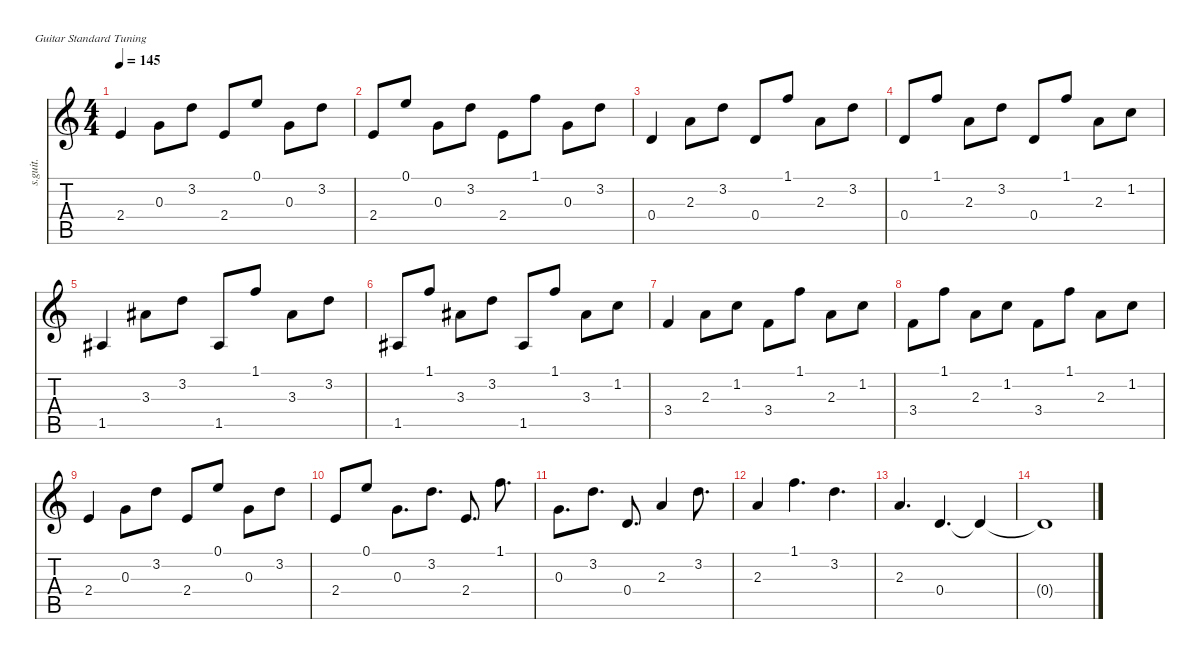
\defaultSystemsLayout 4
\hideDynamics
\bracketExtendMode nobrackets
\otherSystemsTrackNameOrientation horizontal
\track ("Steel Guitar" "s.guit.") {instrument acousticguitarsteel}
\staff {score tabs}
\tuning (E4 B3 G3 D3 A2 E2)
\ts (4 4)
\tempo 145
\clef g2
\ks c
2.4.4{dy mf beam Up} 0.3.8{beam Down} 3.2.8{beam Down} 2.4.8{beam Up} 0.1.8{beam Up} 0.3.8{beam Down} 3.2.8{beam Down} |
2.4.8{beam Up} 0.1.8{beam Up} 0.3.8{beam Down} 3.2.8{beam Down} 2.4.8{beam Down} 1.1.8{beam Down} 0.3.8{beam Down} 3.2.8{beam Down} |
0.4.4{beam Up} 2.3.8{beam Down} 3.2.8{beam Down} 0.4.8{beam Up} 1.1.8{beam Up} 2.3.8{beam Down} 3.2.8{beam Down} |
0.4.8{beam Up} 1.1.8{beam Up} 2.3.8{beam Down} 3.2.8{beam Down} 0.4.8{beam Up} 1.1.8{beam Up} 2.3.8{beam Down} 1.2.8{beam Down} |
1.5{acc #}.4{beam Up} 3.3{acc #}.8{beam Down} 3.2.8{beam Down} 1.5{acc #}.8{beam Up} 1.1.8{beam Up} 3.3{acc #}.8{beam Down} 3.2.8{beam Down} |
1.5{acc #}.8{beam Up} 1.1.8{beam Up} 3.3{acc #}.8{beam Down} 3.2.8{beam Down} 1.5{acc #}.8{beam Up} 1.1.8{beam Up} 3.3{acc #}.8{beam Down} 1.2.8{beam Down} |
3.4.4{beam Up} 2.3.8{beam Down} 1.2.8{beam Down} 3.4.8{beam Down} 1.1.8{beam Down} 2.3.8{beam Down} 1.2.8{beam Down} |
3.4.8{beam Down} 1.1.8{beam Down} 2.3.8{beam Down} 1.2.8{beam Down} 3.4.8{beam Down} 1.1.8{beam Down} 2.3.8{beam Down} 1.2.8{beam Down} |
2.4.4{beam Up} 0.3.8{beam Down} 3.2.8{beam Down} 2.4.8{beam Up} 0.1.8{beam Up} 0.3.8{beam Down} 3.2.8{beam Down} |
2.4.8{beam Up} 0.1.8{beam Up} 0.3.8{d beam Down} 3.2.8{d beam Down} 2.4.8{d beam Up} 1.1.8{d beam Down} |
0.3.8{d beam Down} 3.2.8{d beam Down} 0.4.8{d beam Up} 2.3.4{beam Up} 3.2.8{d beam Down} |
2.3.4{beam Up} 1.1.4{d beam Down} 3.2.4{d beam Down} |
2.3.4{d beam Up} 0.4.4{d beam Up} 0.4{t}.4{beam Up} |
0.4{t}.1{beam Up}
